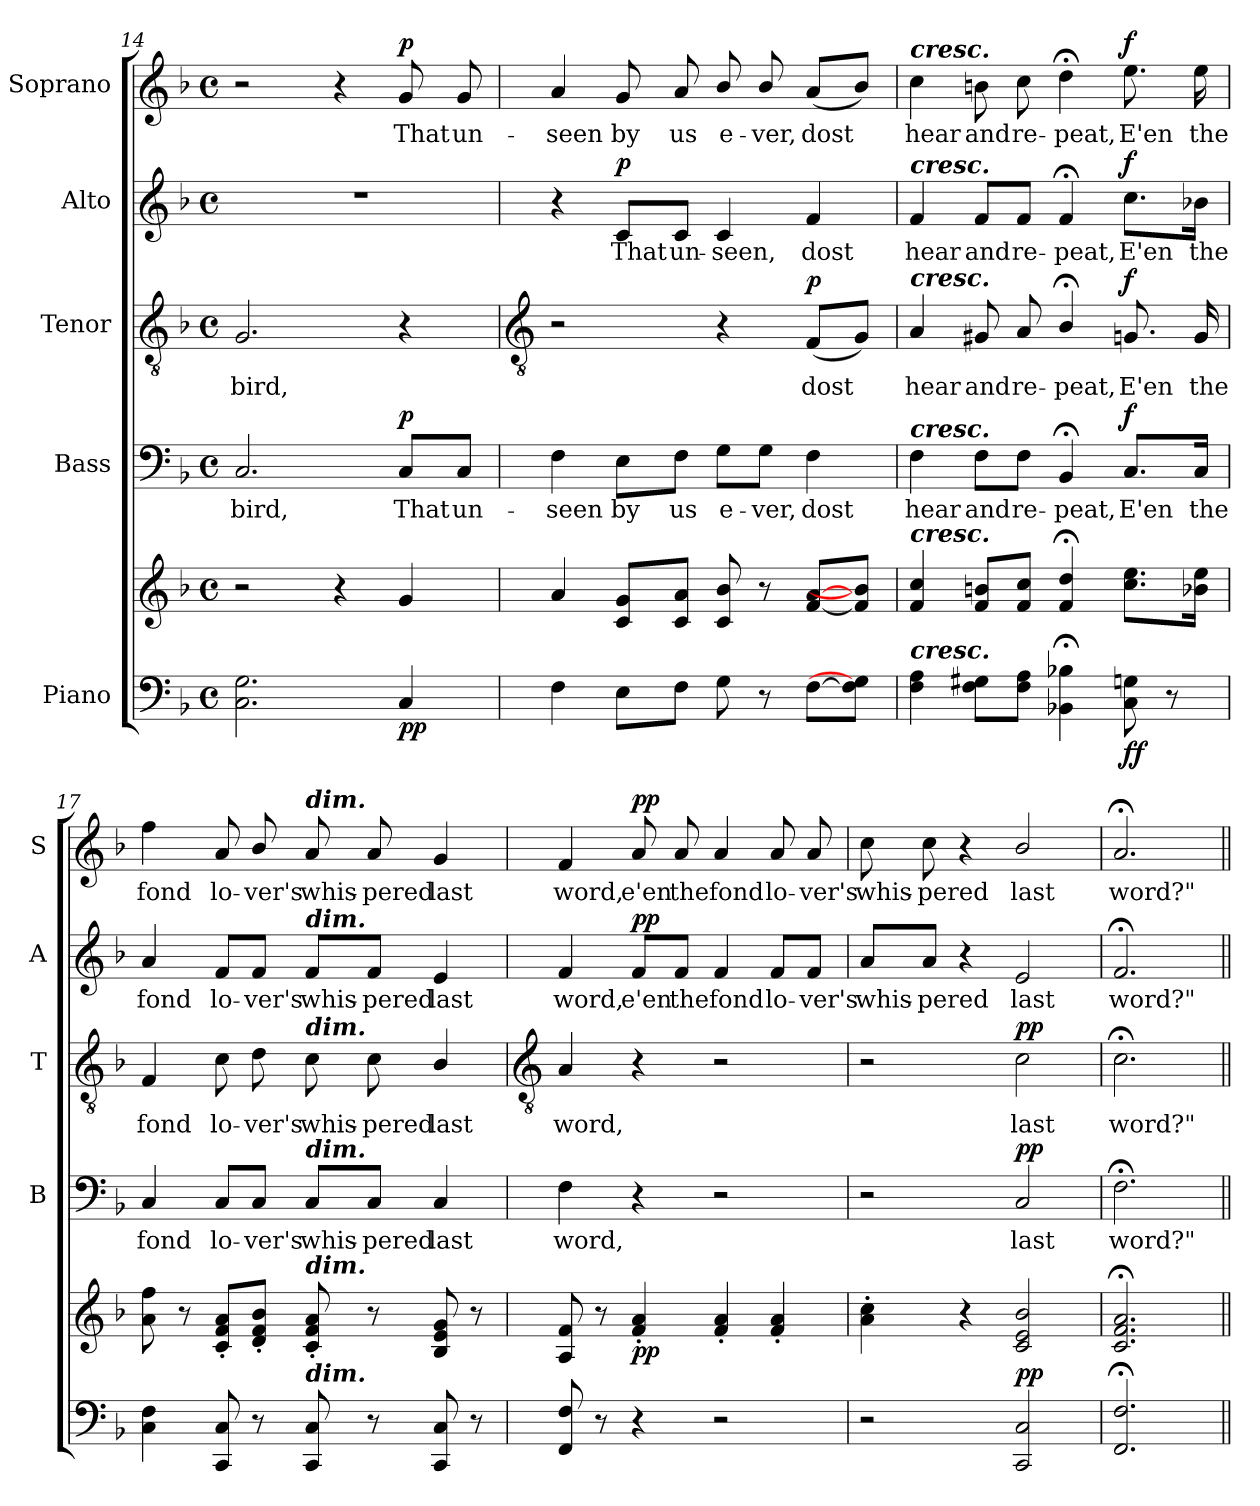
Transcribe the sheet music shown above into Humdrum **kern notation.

**kern	**kern	**dynam	**kern	**text	**dynam	**kern	**text	**dynam	**kern	**text	**dynam	**kern	**text	**dynam
*part5	*part5	*part5	*part4	*part4	*part4	*part3	*part3	*part3	*part2	*part2	*part2	*part1	*part1	*part1
*staff6	*staff5	*staff5/6	*staff4	*staff4	*staff4	*staff3	*staff3	*staff3	*staff2	*staff2	*staff2	*staff1	*staff1	*staff1
*I"Piano	*	*	*I"Bass	*	*	*I"Tenor	*	*	*I"Alto	*	*	*I"Soprano	*	*
*	*	*	*I'B	*	*	*I'T	*	*	*I'A	*	*	*I'S	*	*
*clefF4	*clefG2	*	*clefF4	*	*	*clefGv2	*	*	*clefG2	*	*	*clefG2	*	*
*k[b-]	*k[b-]	*	*k[b-]	*	*	*k[b-]	*	*	*k[b-]	*	*	*k[b-]	*	*
*F:	*F:	*	*F:	*	*	*F:	*	*	*F:	*	*	*F:	*	*
*M4/4	*M4/4	*	*M4/4	*	*	*M4/4	*	*	*M4/4	*	*	*M4/4	*	*
*met(c)	*met(c)	*	*met(c)	*	*	*met(c)	*	*	*met(c)	*	*	*met(c)	*	*
=14	=14	=14	=14	=14	=14	=14	=14	=14	=14	=14	=14	=14	=14	=14
!	!	!	!	!LO:LY:b	!	!	!LO:LY:b	!	!	!	!	!	!	!
2.C 2.G	2r	.	2.C	bird,	.	2.G	bird,	.	1r	.	.	2r	.	.
.	4r	.	.	.	.	.	.	.	.	.	.	4r	.	.
!	!	!LO:DY:b=2	!	!LO:LY:b	!	!	!	!	!	!	!	!	!LO:LY:b	!
!	!	!LO:DY:n=1:b	!	!	!LO:DY:b	!	!	!	!	!	!	!	!	!LO:DY:b
4C	4g	p p	8C/L	That	p	4r	.	.	.	.	.	8g	That	p
!	!	!	!	!LO:LY:b	!	!	!	!	!	!	!	!	!LO:LY:b	!
.	.	.	8C/J	un-	.	.	.	.	.	.	.	8g	un-	.
!!LO:LB:g=z
=15	=15	=15	=15	=15	=15	=15	=15	=15	=15	=15	=15	=15	=15	=15
*	*	*	*	*	*	*clefGv2	*	*	*	*	*	*	*	*
!	!	!	!	!LO:LY:b	!	!	!	!	!	!	!	!	!LO:LY:b	!
4F	4a	.	4F	-seen	.	2r	.	.	4r	.	.	4a	-seen	.
!	!	!	!	!LO:LY:b	!	!	!	!	!	!LO:LY:b	!LO:DY:b	!	!LO:LY:b	!
8EL	8c 8gL	.	8E\L	by	.	.	.	.	8c/L	That	p	8g	by	.
!	!	!	!	!LO:LY:b	!	!	!	!	!	!LO:LY:b	!	!	!LO:LY:b	!
8FJ	8c 8aJ	.	8F\J	us	.	.	.	.	8c/J	un-	.	8a	us	.
!	!	!	!	!LO:LY:b	!	!	!	!	!	!LO:LY:b	!	!	!LO:LY:b	!
8G	8c/ 8b-/	.	8G\L	e-	.	4r	.	.	4c	-seen,	.	8b-/	e-	.
!	!	!	!	!LO:LY:b	!	!	!	!	!	!	!	!	!LO:LY:b	!
8r	8r	.	8G\J	-ver,	.	.	.	.	.	.	.	8b-/	-ver,	.
!	!	!	!	!LO:LY:b	!	!	!LO:LY:b	!LO:DY:b	!	!LO:LY:b	!	!	!LO:LY:b	!
[8FL	[8f [8aL	.	4F	dost	.	(<8FL	dost	p	4f	dost	.	(<8aL	dost	.
8F] 8G]J	8f] 8b-]J	.	.	.	.	8GJ)	.	.	.	.	.	8b-J)	.	.
=16	=16	=16	=16	=16	=16	=16	=16	=16	=16	=16	=16	=16	=16	=16
!	!	!	!	!	!	!	!	!	!	!	!	!LO:TX:a:Bi:t=cresc.	!	!
!	!	!	!	!	!	!	!	!	!LO:TX:a:Bi:t=cresc.	!	!	!	!	!
!	!	!	!	!	!	!LO:TX:a:Bi:t=cresc.	!	!	!	!	!	!	!	!
!	!	!	!LO:TX:a:Bi:t=cresc.	!	!	!	!	!	!	!	!	!	!	!
!	!LO:TX:a:Bi:t=cresc.	!	!	!	!	!	!	!	!	!	!	!	!	!
!LO:TX:a:Bi:t=cresc.	!	!	!	!	!	!	!	!	!	!	!	!	!	!
!	!	!	!	!LO:LY:b	!	!	!LO:LY:b	!	!	!LO:LY:b	!	!	!LO:LY:b	!
4F 4A	4f 4cc	.	4F	hear	.	4A	hear	.	4f	hear	.	4cc	hear	.
!	!	!	!	!LO:LY:b	!	!	!LO:LY:b	!	!	!LO:LY:b	!	!	!LO:LY:b	!
8F 8G#XL	8f 8bnL	.	8F\L	and	.	8G#X	and	.	8f/L	and	.	8bn	and	.
!	!	!	!	!LO:LY:b	!	!	!LO:LY:b	!	!	!LO:LY:b	!	!	!LO:LY:b	!
8F 8AJ	8f 8ccJ	.	8F\J	re-	.	8A	re-	.	8f/J	re-	.	8cc	re-	.
!	!	!	!	!LO:LY:b	!	!	!LO:LY:b	!	!	!LO:LY:b	!	!	!LO:LY:b	!
4BB-X;< 4B-X;<	4f;< 4dd;<	.	4BB-;<	-peat,	.	4B-;</	-peat,	.	4f;<	-peat,	.	4dd;<	-peat,	.
!	!	!LO:DY:b=2	!	!LO:LY:b	!	!	!LO:LY:b	!	!	!LO:LY:b	!	!	!LO:LY:b	!
!	!	!LO:DY:n=1:b	!	!	!LO:DY:b	!	!	!LO:DY:b	!	!	!LO:DY:b	!	!	!LO:DY:b
8C 8Gn	8.cc 8.eeL	f f	8.C/L	E'en	f	8.Gn	E'en	f	8.cc\L	E'en	f	8.ee	E'en	f
8r	.	.	.	.	.	.	.	.	.	.	.	.	.	.
!	!	!	!	!LO:LY:b	!	!	!LO:LY:b	!	!	!LO:LY:b	!	!	!LO:LY:b	!
.	16b-X 16eeJ	.	16C/Jk	the	.	16G	the	.	16b-X\Jk	the	.	16ee	the	.
=17	=17	=17	=17	=17	=17	=17	=17	=17	=17	=17	=17	=17	=17	=17
!	!	!	!	!LO:LY:b	!	!	!LO:LY:b	!	!	!LO:LY:b	!	!	!LO:LY:b	!
4C 4F	8a 8ff	.	4C	fond	.	4F	fond	.	4a	fond	.	4ff	fond	.
.	8r	.	.	.	.	.	.	.	.	.	.	.	.	.
!	!	!	!	!LO:LY:b	!	!	!LO:LY:b	!	!	!LO:LY:b	!	!	!LO:LY:b	!
8CC 8C	8c' 8f' 8a'L	.	8C/L	lo-	.	8c	lo-	.	8f/L	lo-	.	8a	lo-	.
!	!	!	!	!LO:LY:b	!	!	!LO:LY:b	!	!	!LO:LY:b	!	!	!LO:LY:b	!
8r	8d/' 8f/' 8b-/'J	.	8C/J	-ver's	.	8d	-ver's	.	8f/J	-ver's	.	8b-/	-ver's	.
!	!	!	!	!	!	!	!	!	!	!	!	!LO:TX:a:Bi:t=dim.	!	!
!	!	!	!	!	!	!	!	!	!LO:TX:a:Bi:t=dim.	!	!	!	!	!
!	!	!	!	!	!	!LO:TX:a:Bi:t=dim.	!	!	!	!	!	!	!	!
!	!	!	!LO:TX:a:Bi:t=dim.	!	!	!	!	!	!	!	!	!	!	!
!	!LO:TX:a:Bi:t=dim.	!	!	!	!	!	!	!	!	!	!	!	!	!
!LO:TX:a:Bi:t=dim.	!	!	!	!	!	!	!	!	!	!	!	!	!	!
!	!	!	!	!LO:LY:b	!	!	!LO:LY:b	!	!	!LO:LY:b	!	!	!LO:LY:b	!
8CC 8C	8c' 8f' 8a'	.	8C/L	whis-	.	8c	whis-	.	8f/L	whis-	.	8a	whis-	.
!	!	!	!	!LO:LY:b	!	!	!LO:LY:b	!	!	!LO:LY:b	!	!	!LO:LY:b	!
8r	8r	.	8C/J	-pered	.	8c	-pered	.	8f/J	-pered	.	8a	-pered	.
!	!	!	!	!LO:LY:b	!	!	!LO:LY:b	!	!	!LO:LY:b	!	!	!LO:LY:b	!
8CC 8C	8B- 8e 8g	.	4C	last	.	4B-/	last	.	4e	last	.	4g	last	.
8r	8r	.	.	.	.	.	.	.	.	.	.	.	.	.
!!LO:LB:g=z
=18	=18	=18	=18	=18	=18	=18	=18	=18	=18	=18	=18	=18	=18	=18
*	*	*	*	*	*	*clefGv2	*	*	*	*	*	*	*	*
!	!	!	!	!LO:LY:b	!	!	!LO:LY:b	!	!	!LO:LY:b	!	!	!LO:LY:b	!
8FF 8F	8A 8f	.	4F	word,	.	4A	word,	.	4f	word,	.	4f	word,	.
8r	8r	.	.	.	.	.	.	.	.	.	.	.	.	.
!	!	!LO:DY:b	!	!	!	!	!	!	!	!LO:LY:b	!LO:DY:b	!	!LO:LY:b	!LO:DY:b
4r	4f' 4a'	pp	4r	.	.	4r	.	.	8f/L	e'en	pp	8a	e'en	pp
!	!	!	!	!	!	!	!	!	!	!LO:LY:b	!	!	!LO:LY:b	!
.	.	.	.	.	.	.	.	.	8f/J	the	.	8a	the	.
!	!	!	!	!	!	!	!	!	!	!LO:LY:b	!	!	!LO:LY:b	!
2r	4f' 4a'	.	2r	.	.	2r	.	.	4f	fond	.	4a	fond	.
!	!	!	!	!	!	!	!	!	!	!LO:LY:b	!	!	!LO:LY:b	!
.	4f' 4a'	.	.	.	.	.	.	.	8f/L	lo-	.	8a	lo-	.
!	!	!	!	!	!	!	!	!	!	!LO:LY:b	!	!	!LO:LY:b	!
.	.	.	.	.	.	.	.	.	8f/J	-ver's	.	8a	-ver's	.
=19	=19	=19	=19	=19	=19	=19	=19	=19	=19	=19	=19	=19	=19	=19
!	!	!	!	!	!	!	!	!	!	!LO:LY:b	!	!	!LO:LY:b	!
2r	4a' 4cc'	.	2r	.	.	2r	.	.	8a/L	whis-	.	8cc	whis-	.
!	!	!	!	!	!	!	!	!	!	!LO:LY:b	!	!	!LO:LY:b	!
.	.	.	.	.	.	.	.	.	8a/J	-pered	.	8cc	-pered	.
.	4r	.	.	.	.	.	.	.	4r	.	.	4r	.	.
!	!	!LO:DY:a=2	!	!LO:LY:b	!LO:DY:b	!	!LO:LY:b	!LO:DY:b	!	!LO:LY:b	!	!	!LO:LY:b	!
2CC 2C	2c/ 2e/ 2b-/	pp	2C	last	pp	2c	last	pp	2e	last	.	2b-/	last	.
=20	=20	=20	=20	=20	=20	=20	=20	=20	=20	=20	=20	=20	=20	=20
!	!	!	!	!LO:LY:b	!	!	!LO:LY:b	!	!	!LO:LY:b	!	!	!LO:LY:b	!
2.FF; 2.F;	2.c;< 2.f;< 2.a;<	.	2.F;<	word?"	.	2.c;<	word?"	.	2.f;<	word?"	.	2.a;<	word?"	.
=||	=||	=||	=||	=||	=||	=||	=||	=||	=||	=||	=||	=||	=||	=||
*-	*-	*-	*-	*-	*-	*-	*-	*-	*-	*-	*-	*-	*-	*-
